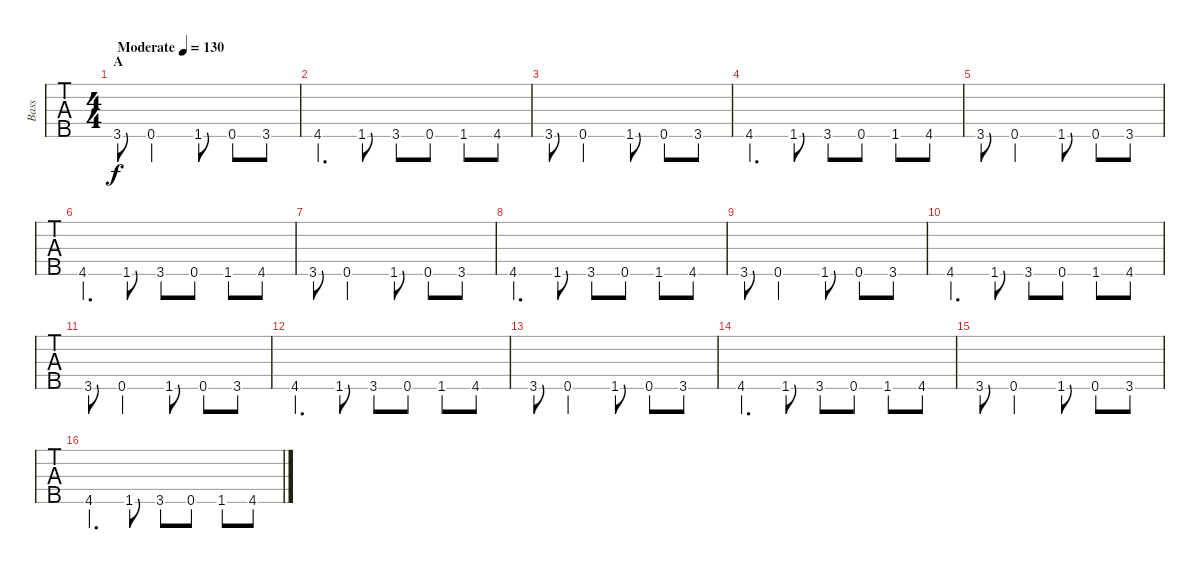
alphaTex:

\track ("Bass" "Bass") {instrument electricbasspick}
\staff {tabs}
\tuning (Eb2 Bb1 F1 C1 G0) {hide}
\ts (4 4)
\section ("" "A")
\tempo (130 "Moderate")
\clef f4
\ks c
3.5.8{dy f instrument electricbasspick} 0.5.2 1.5.8 0.5.8 3.5.8 |
4.5.4{d} 1.5.8 3.5.8 0.5.8 1.5.8 4.5.8 |
3.5.8 0.5.2 1.5.8 0.5.8 3.5.8 |
4.5.4{d} 1.5.8 3.5.8 0.5.8 1.5.8 4.5.8 |
3.5.8 0.5.2 1.5.8 0.5.8 3.5.8 |
4.5.4{d} 1.5.8 3.5.8 0.5.8 1.5.8 4.5.8 |
3.5.8 0.5.2 1.5.8 0.5.8 3.5.8 |
4.5.4{d} 1.5.8 3.5.8 0.5.8 1.5.8 4.5.8 |
3.5.8 0.5.2 1.5.8 0.5.8 3.5.8 |
4.5.4{d} 1.5.8 3.5.8 0.5.8 1.5.8 4.5.8 |
3.5.8 0.5.2 1.5.8 0.5.8 3.5.8 |
4.5.4{d} 1.5.8 3.5.8 0.5.8 1.5.8 4.5.8 |
3.5.8 0.5.2 1.5.8 0.5.8 3.5.8 |
4.5.4{d} 1.5.8 3.5.8 0.5.8 1.5.8 4.5.8 |
3.5.8 0.5.2 1.5.8 0.5.8 3.5.8 |
4.5.4{d} 1.5.8 3.5.8 0.5.8 1.5.8 4.5.8
